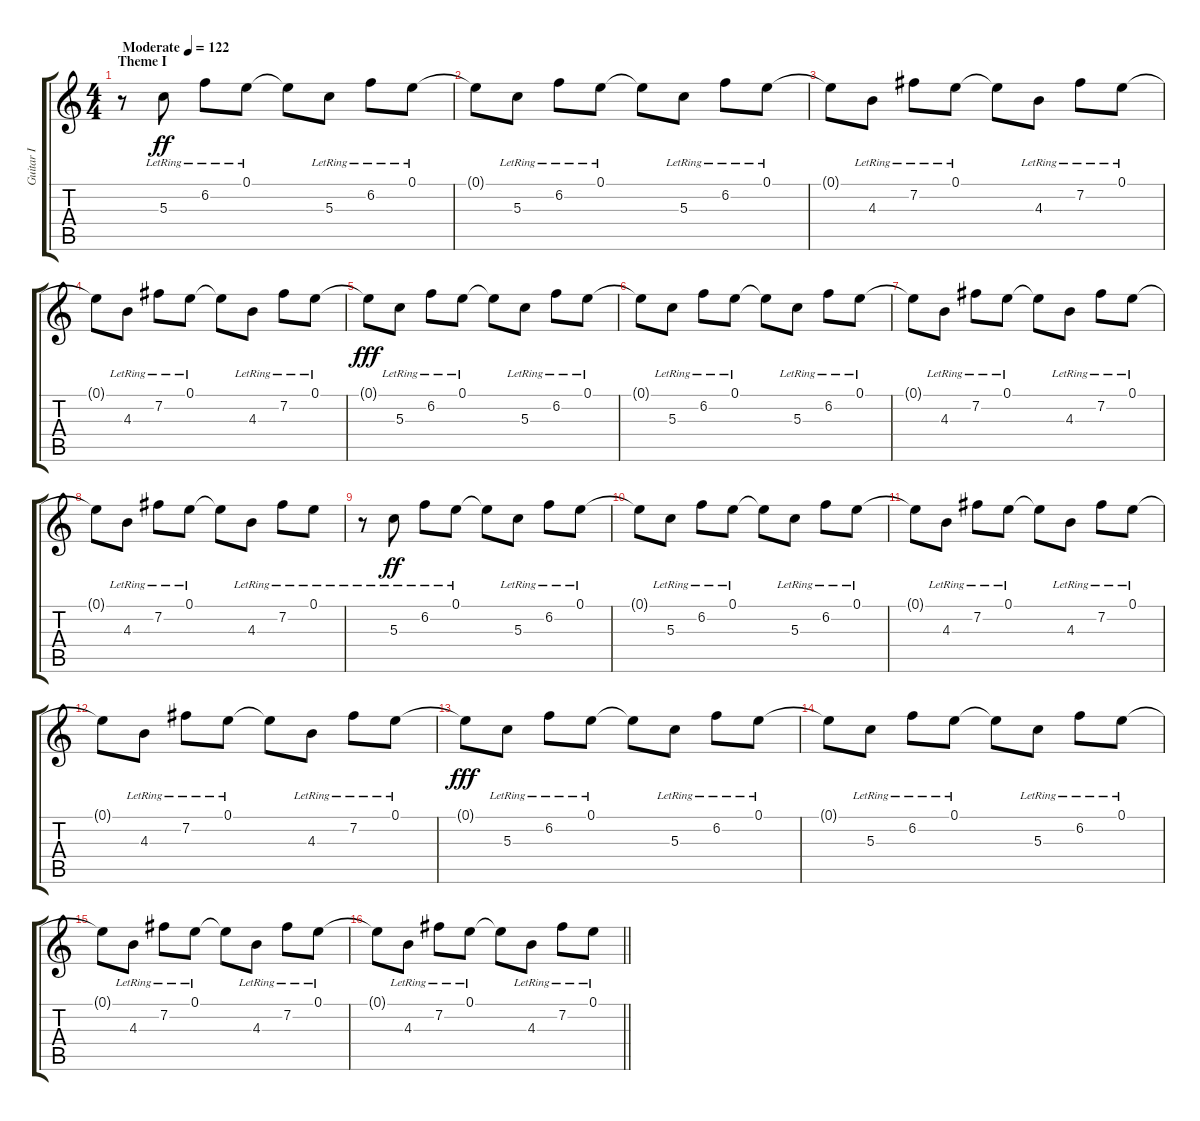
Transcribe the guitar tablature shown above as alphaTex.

\track ("Guitar I" "Guitar I") {instrument electricguitarclean}
\staff {score tabs}
\tuning (E4 B3 G3 D3 G2 C2) {hide}
\ts (4 4)
\section ("" "Theme I")
\tempo (122 "Moderate")
\clef g2
\ks c
r.8{dy ff instrument electricguitarclean} 5.3{lr}.8 6.2{lr}.8 0.1{lr}.8 0.1{t}.8 5.3{lr}.8 6.2{lr}.8 0.1{lr}.8 |
0.1{t}.8 5.3{lr}.8 6.2{lr}.8 0.1{lr}.8 0.1{t}.8 5.3{lr}.8 6.2{lr}.8 0.1{lr}.8 |
0.1{t}.8 4.3{lr}.8 7.2{lr}.8 0.1{lr}.8 0.1{t}.8 4.3{lr}.8 7.2{lr}.8 0.1{lr}.8 |
0.1{t}.8 4.3{lr}.8 7.2{lr}.8 0.1{lr}.8 0.1{t}.8 4.3{lr}.8 7.2{lr}.8 0.1{lr}.8 |
0.1{t}.8{dy fff} 5.3{lr}.8 6.2{lr}.8 0.1{lr}.8 0.1{t}.8 5.3{lr}.8 6.2{lr}.8 0.1{lr}.8 |
0.1{t}.8 5.3{lr}.8 6.2{lr}.8 0.1{lr}.8 0.1{t}.8 5.3{lr}.8 6.2{lr}.8 0.1{lr}.8 |
0.1{t}.8 4.3{lr}.8 7.2{lr}.8 0.1{lr}.8 0.1{t}.8 4.3{lr}.8 7.2{lr}.8 0.1{lr}.8 |
0.1{t}.8 4.3{lr}.8 7.2{lr}.8 0.1{lr}.8 0.1{t}.8 4.3{lr}.8 7.2{lr}.8 0.1{lr}.8 |
r.8 5.3{lr}.8{dy ff} 6.2{lr}.8 0.1{lr}.8 0.1{t}.8 5.3{lr}.8 6.2{lr}.8 0.1{lr}.8 |
0.1{t}.8 5.3{lr}.8 6.2{lr}.8 0.1{lr}.8 0.1{t}.8 5.3{lr}.8 6.2{lr}.8 0.1{lr}.8 |
0.1{t}.8 4.3{lr}.8 7.2{lr}.8 0.1{lr}.8 0.1{t}.8 4.3{lr}.8 7.2{lr}.8 0.1{lr}.8 |
0.1{t}.8 4.3{lr}.8 7.2{lr}.8 0.1{lr}.8 0.1{t}.8 4.3{lr}.8 7.2{lr}.8 0.1{lr}.8 |
0.1{t}.8{dy fff} 5.3{lr}.8 6.2{lr}.8 0.1{lr}.8 0.1{t}.8 5.3{lr}.8 6.2{lr}.8 0.1{lr}.8 |
0.1{t}.8 5.3{lr}.8 6.2{lr}.8 0.1{lr}.8 0.1{t}.8 5.3{lr}.8 6.2{lr}.8 0.1{lr}.8 |
0.1{t}.8 4.3{lr}.8 7.2{lr}.8 0.1{lr}.8 0.1{t}.8 4.3{lr}.8 7.2{lr}.8 0.1{lr}.8 |
\barLineRight lightlight
0.1{t}.8 4.3{lr}.8 7.2{lr}.8 0.1{lr}.8 0.1{t}.8 4.3{lr}.8 7.2{lr}.8 0.1{lr}.8
